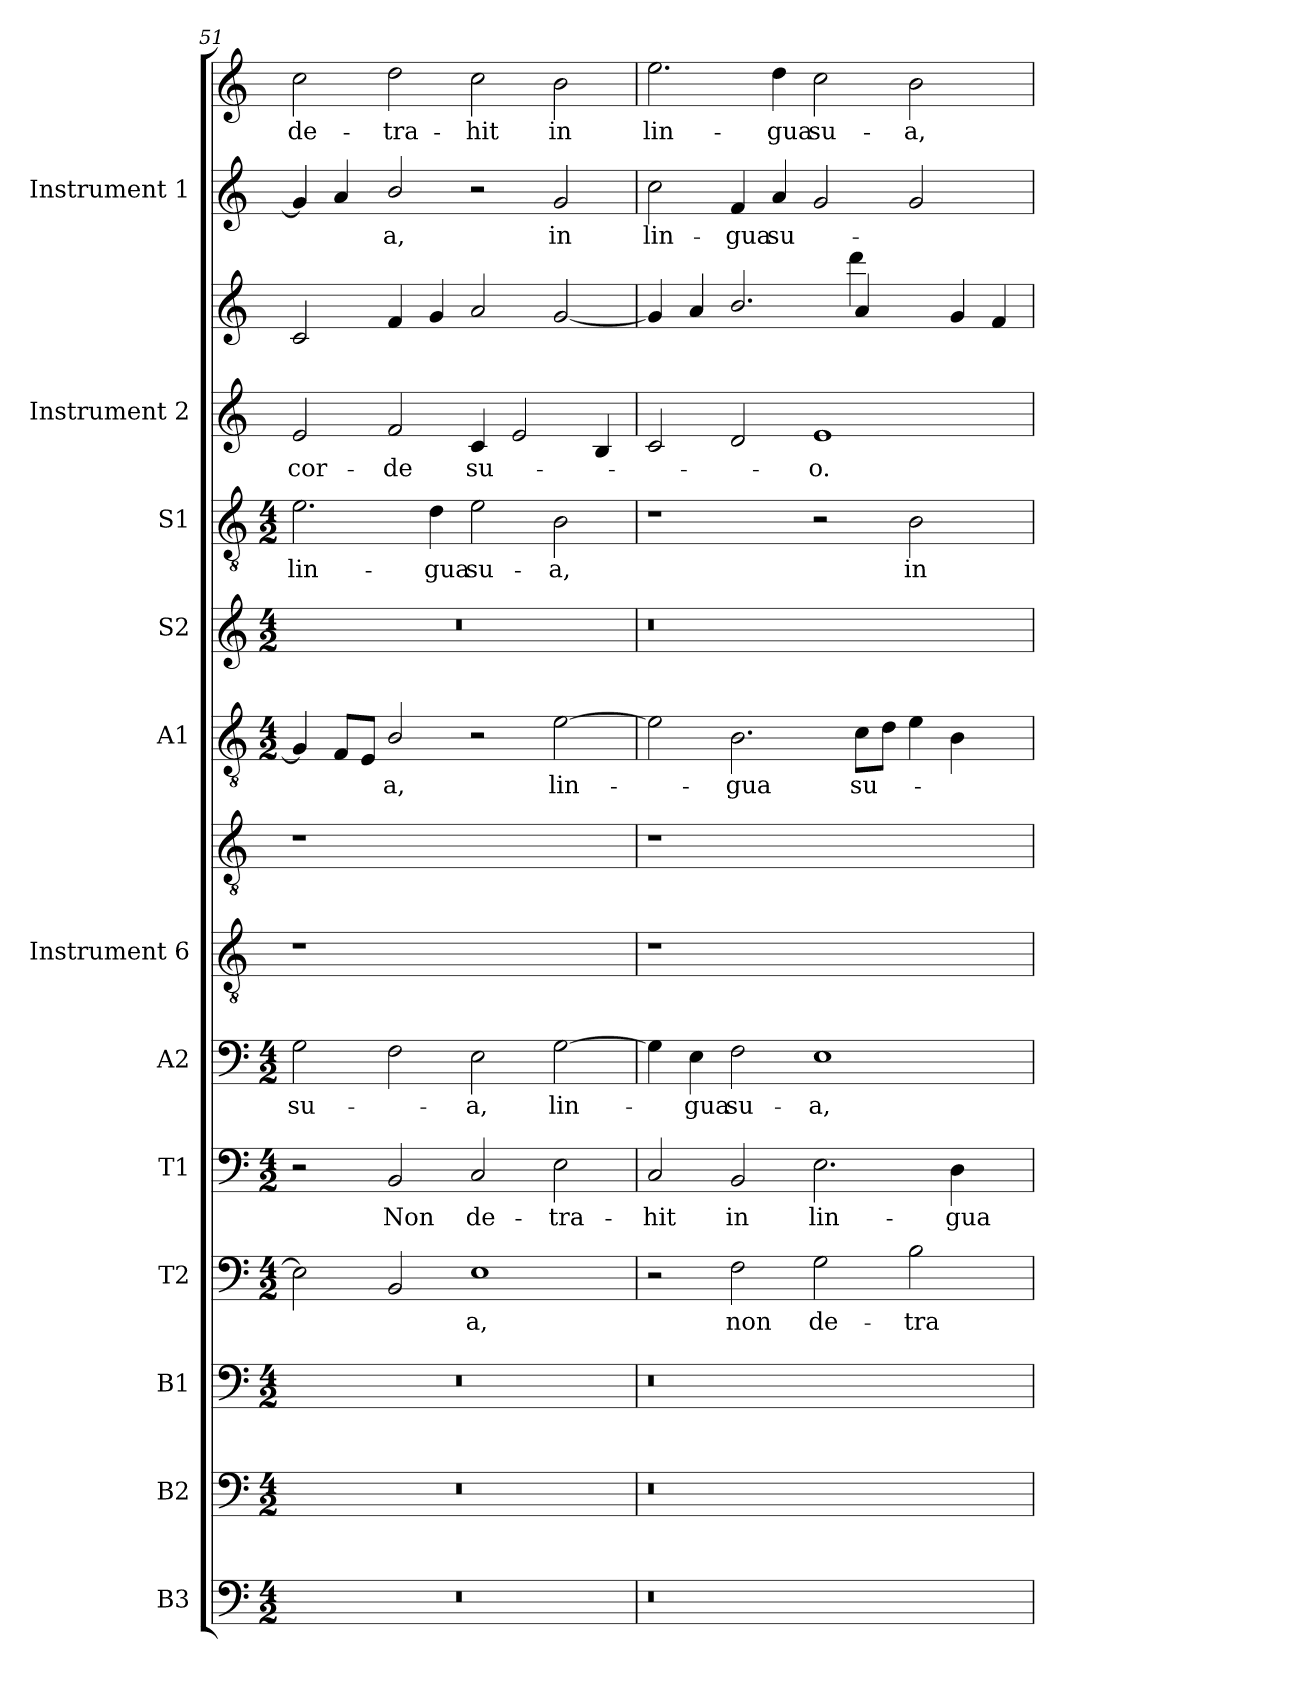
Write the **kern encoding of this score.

**kern	**kern	**kern	**kern	**text	**kern	**text	**kern	**text	**kern	**kern	**kern	**text	**kern	**kern	**text	**kern	**text	**kern	**kern	**text	**kern	**text
*part12	*part11	*part10	*part9	*part9	*part8	*part8	*part7	*part7	*part6	*part6	*part5	*part5	*part4	*part3	*part3	*part2	*part2	*part2	*part1	*part1	*part1	*part1
*staff15	*staff14	*staff13	*staff12	*staff12	*staff11	*staff11	*staff10	*staff10	*staff9	*staff8	*staff7	*staff7	*staff6	*staff5	*staff5	*staff4	*staff4	*staff3	*staff2	*staff2	*staff1	*staff1
*I"B3	*I"B2	*I"B1	*I"T2	*	*I"T1	*	*I"A2	*	*I"Instrument 6	*	*I"A1	*	*I"S2	*I"S1	*	*I"Instrument 2	*	*	*I"Instrument 1	*	*	*
*clefF4	*clefF4	*clefF4	*clefF4	*	*clefF4	*	*clefF4	*	*clefGv2	*clefGv2	*clefGv2	*	*clefG2	*clefGv2	*	*clefG2	*	*clefG2	*clefG2	*	*clefG2	*
*	*	*	*	*	*	*	*	*	*	*	*k[]	*	*	*	*	*	*	*	*	*	*	*
*	*	*	*	*	*	*	*	*	*	*	*C:	*	*	*	*	*	*	*	*	*	*	*
*M4/2	*M4/2	*M4/2	*M4/2	*	*M4/2	*	*M4/2	*	*	*	*M4/2	*	*M4/2	*M4/2	*	*	*	*	*	*	*	*
=51	=51	=51	=51	=51	=51	=51	=51	=51	=51	=51	=51	=51	=51	=51	=51	=51	=51	=51	=51	=51	=51	=51
!	!	!	!	!	!	!	!	!LO:LY:b:rj	!	!	!	!	!	!	!LO:LY:b:rj	!	!LO:LY:b:cj	!	!	!	!	!LO:LY:b:rj
0r	0r	0r	2E\]	.	2r	.	2G\	su-	1r	1r	4G/]	.	0r	2.e\	lin-	2e/	cor-	2c/	4g/]	.	2cc\	de-
.	.	.	.	.	.	.	.	.	.	.	8F/L	.	.	.	.	.	.	.	4a/	.	.	.
.	.	.	.	.	.	.	.	.	.	.	8E/J	.	.	.	.	.	.	.	.	.	.	.
!	!	!	!	!	!	!LO:LY:b:cj	!	!	!	!	!	!LO:LY:b:cj	!	!	!	!	!LO:LY:b:cj	!	!	!LO:LY:b:cj	!	!LO:LY:b:cj
.	.	.	2BB/	.	2BB/	Non	2F\	.	.	.	2B/	-a,	.	.	.	2f/	-de	4f/	2b/	a,	2dd\	-tra-
!	!	!	!	!	!	!	!	!	!	!	!	!	!	!	!LO:LY:b:cj	!	!	!	!	!	!	!
.	.	.	.	.	.	.	.	.	.	.	.	.	.	4d\	-gua	.	.	4g/	.	.	.	.
!	!	!	!	!LO:LY:b:rj	!	!LO:LY:b:rj	!	!LO:LY:b:cj	!	!	!	!	!	!	!LO:LY:b:rj	!	!LO:LY:b:rj	!	!	!	!	!LO:LY:b:cj
.	.	.	1E	-a,	2C/	de-	2E\	-a,	1ryy	1ryy	2r	.	.	2e\	su-	4c/	su-	2a/	2r	.	2cc\	-hit
.	.	.	.	.	.	.	.	.	.	.	.	.	.	.	.	2e/	.	.	.	.	.	.
!	!	!	!	!	!	!LO:LY:b:cj	!	!LO:LY:b:rj	!	!	!	!LO:LY:b:rj	!	!	!LO:LY:b:cj	!	!	!	!	!LO:LY:b:cj	!	!LO:LY:b:cj
.	.	.	.	.	2E\	-tra-	[<2G\	lin-	.	.	[>2e\	lin-	.	2B\	-a,	.	.	[>2g/	2g/	in	2b\	in
.	.	.	.	.	.	.	.	.	.	.	.	.	.	.	.	4B/	.	.	.	.	.	.
=52	=52	=52	=52	=52	=52	=52	=52	=52	=52	=52	=52	=52	=52	=52	=52	=52	=52	=52	=52	=52	=52	=52
!	!	!	!	!	!	!LO:LY:b:cj	!	!	!	!	!	!	!	!	!	!	!	!	!	!LO:LY:b:rj	!	!LO:LY:b:rj
*	*	*	*	*	*	*	*	*	*	*	*	*	*	*	*	*	*	*^	*	*	*	*
0r	0r	0r	2r	.	2C/	-hit	4G\]	.	1r	1r	2e\]	.	0r	1r	.	2c/	.	4g/]	4ryy	2cc\	lin-	2.ee\	lin-
!	!	!	!	!	!	!	!	!LO:LY:b:cj	!	!	!	!	!	!	!	!	!	!	!	!	!	!	!
*	*	*	*	*	*	*	*	*	*	*	*	*	*	*	*	*	*	*v	*v	*	*	*	*
.	.	.	.	.	.	.	4E\	-gua	.	.	.	.	.	.	.	.	.	4a/	.	.	.	.
!	!	!	!	!LO:LY:b:cj	!	!LO:LY:b:cj	!	!LO:LY:b:rj	!	!	!	!LO:LY:b:cj	!	!	!	!	!	!	!	!LO:LY:b:cj	!	!
.	.	.	2F\	non	2BB/	in	2F\	su-	.	.	2.B\	-gua	.	.	.	2d/	.	2.b/	4f/	-gua	.	.
!	!	!	!	!	!	!	!	!	!	!	!	!	!	!	!	!	!	!	!	!LO:LY:b:rj	!	!LO:LY:b:cj
.	.	.	.	.	.	.	.	.	.	.	.	.	.	.	.	.	.	.	4a/	su-	4dd\	-gua
!	!	!	!	!LO:LY:b:rj	!	!LO:LY:b:rj	!	!LO:LY:b:rj	!	!	!	!	!	!	!	!	!LO:LY:b:rj	!	!	!	!	!LO:LY:b:rj
.	.	.	2G\	de-	2.E\	lin-	1E	-a,	1ryy	1ryy	.	.	.	2r	.	1e	-o.	.	2g/	.	2cc\	su-
!	!	!	!	!	!	!	!	!	!	!	!	!	!	!	!	!	!	!LO:TX:a:t=8	!	!	!	!
!	!	!	!	!	!	!	!	!	!	!	!	!LO:LY:b:rj	!	!	!	!	!	!	!	!	!	!
*	*	*	*	*	*	*	*	*	*	*	*	*	*	*	*	*	*	*^	*	*	*	*
.	.	.	.	.	.	.	.	.	.	.	8c\L	su-	.	.	.	.	.	4a/	4ddd\	.	.	.	.
.	.	.	.	.	.	.	.	.	.	.	8d\J	.	.	.	.	.	.	.	.	.	.	.	.
!	!	!	!	!LO:LY:b:cj	!	!	!	!	!	!	!	!	!	!	!LO:LY:b:cj	!	!	!	!	!	!	!	!LO:LY:b:cj
.	.	.	2B\	-tra-	.	.	.	.	.	.	4e\	.	.	2B\	in	.	.	4ryy	2.ryy	2g/	.	2b\	-a,
!	!	!	!	!	!	!LO:LY:b:cj	!	!	!	!	!	!	!	!	!	!	!	!	!	!	!	!	!
.	.	.	.	.	4D\	-gua	.	.	.	.	4B\	.	.	.	.	.	.	4g/	.	.	.	.	.
4ryy	4ryy	4ryy	4ryy	.	4ryy	.	4ryy	.	4ryy	4ryy	4ryy	.	4ryy	4ryy	.	4ryy	.	4f/	.	4ryy	.	4ryy	.
*	*	*	*	*	*	*	*	*	*	*	*	*	*	*	*	*	*	*v	*v	*	*	*	*
=	=	=	=	=	=	=	=	=	=	=	=	=	=	=	=	=	=	=	=	=	=	=
*-	*-	*-	*-	*-	*-	*-	*-	*-	*-	*-	*-	*-	*-	*-	*-	*-	*-	*-	*-	*-	*-	*-
